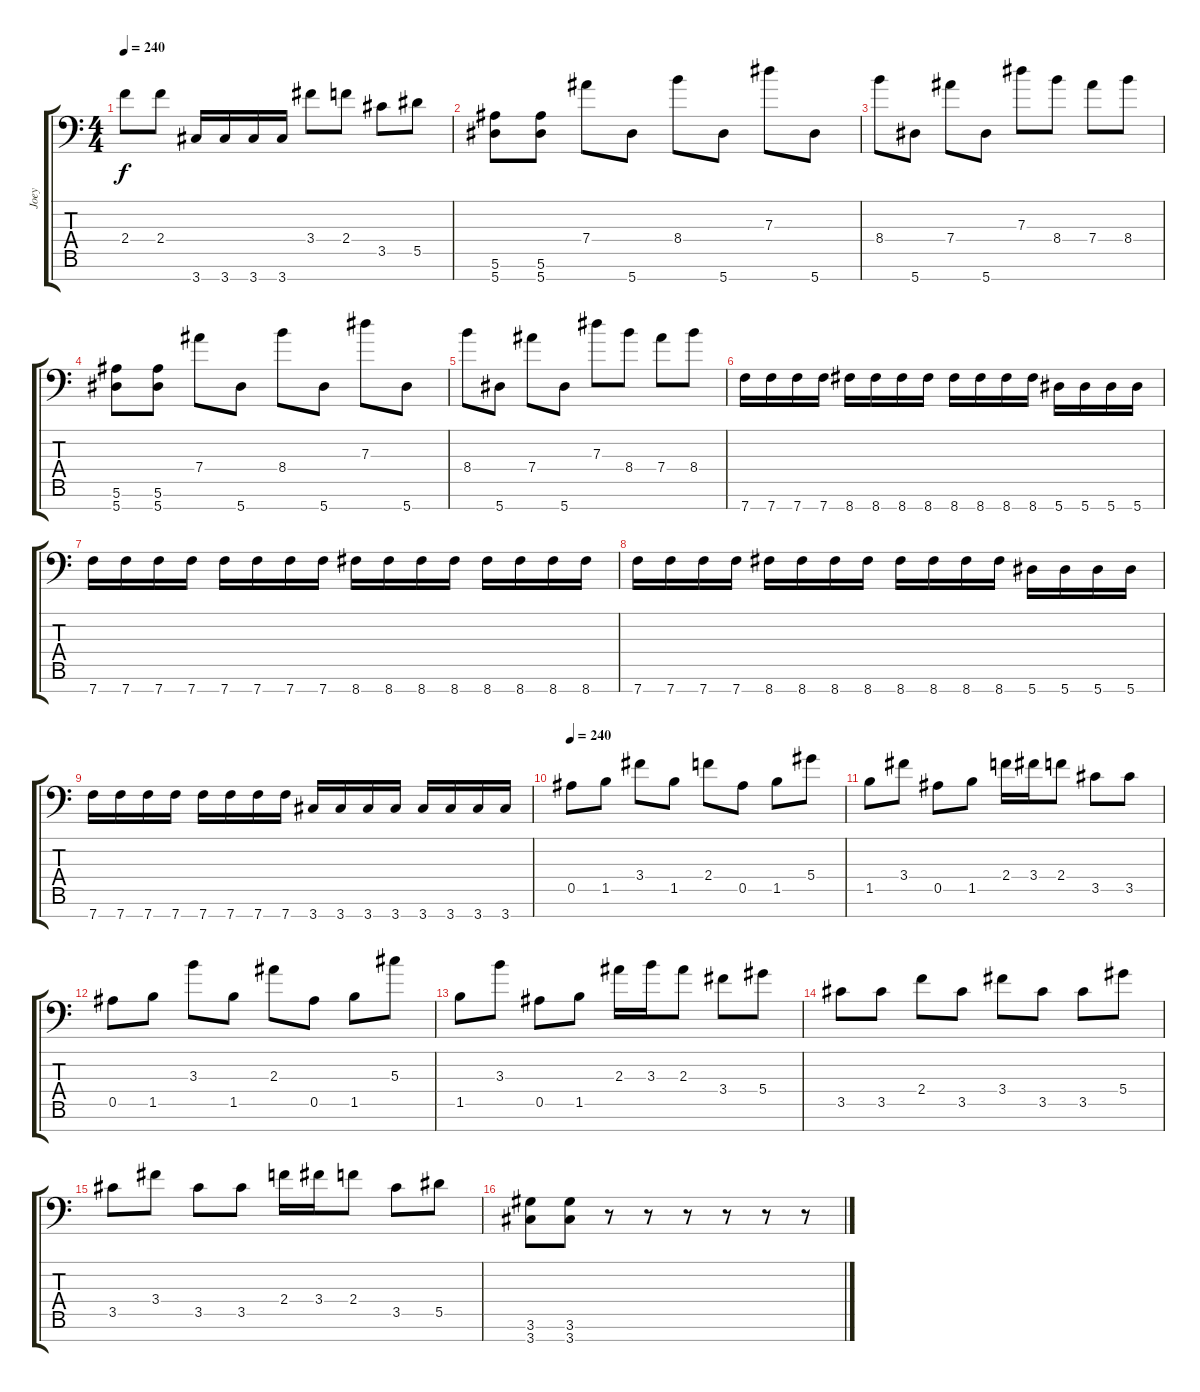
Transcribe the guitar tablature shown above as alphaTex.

\track ("Joey" "Joey") {instrument acousticguitarsteel}
\staff {score tabs}
\tuning (F4 C4 Ab3 Eb3 Bb2 F2 Bb1) {hide}
\ts (4 4)
\tempo 240
\clef f4
\ks c
2.4.8{dy f} 2.4.8 3.7.16 3.7.16 3.7.16 3.7.16 3.4.8 2.4.8 3.5.8 5.5.8 |
(5.6 5.7).8 (5.6 5.7).8 7.4.8 5.7.8 8.4.8 5.7.8 7.3.8 5.7.8 |
8.4.8 5.7.8 7.4.8 5.7.8 7.3.8 8.4.8 7.4.8 8.4.8 |
(5.6 5.7).8 (5.6 5.7).8 7.4.8 5.7.8 8.4.8 5.7.8 7.3.8 5.7.8 |
8.4.8 5.7.8 7.4.8 5.7.8 7.3.8 8.4.8 7.4.8 8.4.8 |
7.7.16 7.7.16 7.7.16 7.7.16 8.7.16 8.7.16 8.7.16 8.7.16 8.7.16 8.7.16 8.7.16 8.7.16 5.7.16 5.7.16 5.7.16 5.7.16 |
7.7.16 7.7.16 7.7.16 7.7.16 7.7.16 7.7.16 7.7.16 7.7.16 8.7.16 8.7.16 8.7.16 8.7.16 8.7.16 8.7.16 8.7.16 8.7.16 |
7.7.16 7.7.16 7.7.16 7.7.16 8.7.16 8.7.16 8.7.16 8.7.16 8.7.16 8.7.16 8.7.16 8.7.16 5.7.16 5.7.16 5.7.16 5.7.16 |
7.7.16 7.7.16 7.7.16 7.7.16 7.7.16 7.7.16 7.7.16 7.7.16 3.7.16 3.7.16 3.7.16 3.7.16 3.7.16 3.7.16 3.7.16 3.7.16 |
\tempo 240
0.5.8 1.5.8 3.4.8 1.5.8 2.4.8 0.5.8 1.5.8 5.4.8 |
1.5.8 3.4.8 0.5.8 1.5.8 2.4.16 3.4.16 2.4.8 3.5.8 3.5.8 |
0.5.8 1.5.8 3.3.8 1.5.8 2.3.8 0.5.8 1.5.8 5.3.8 |
1.5.8 3.3.8 0.5.8 1.5.8 2.3.16 3.3.16 2.3.8 3.4.8 5.4.8 |
3.5.8 3.5.8 2.4.8 3.5.8 3.4.8 3.5.8 3.5.8 5.4.8 |
3.5.8 3.4.8 3.5.8 3.5.8 2.4.16 3.4.16 2.4.8 3.5.8 5.5.8 |
(3.6 3.7).8 (3.6 3.7).8 r.8 r.8 r.8 r.8 r.8 r.8
